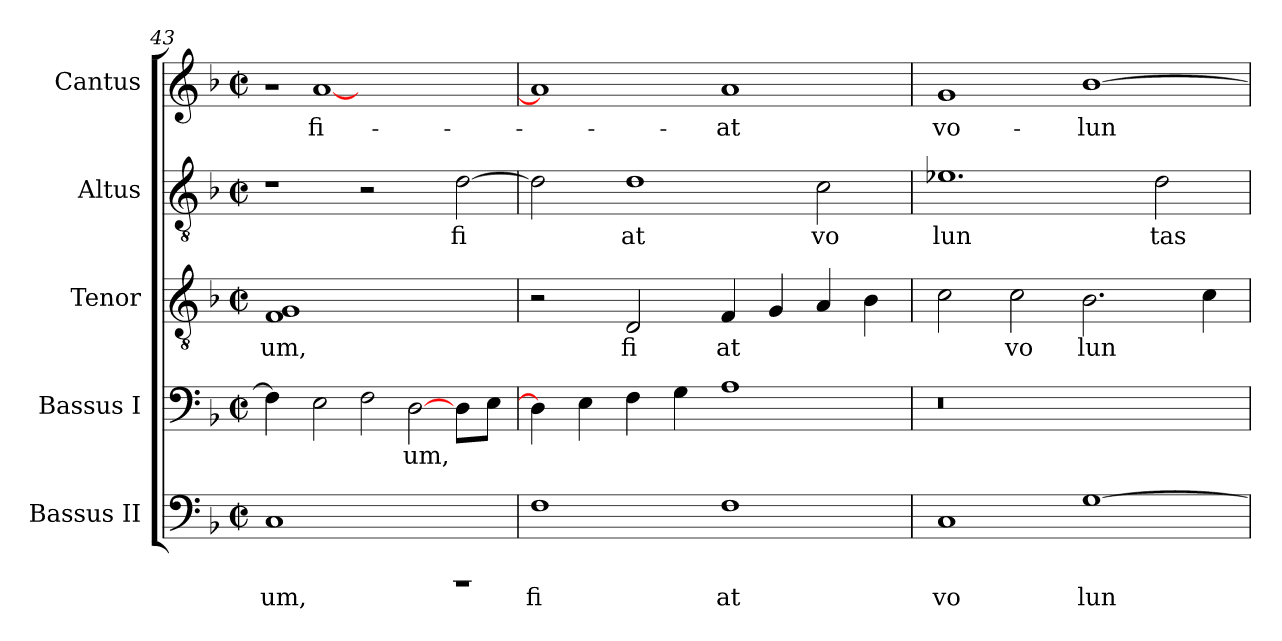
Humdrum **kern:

**kern	**text	**kern	**text	**kern	**text	**kern	**text	**kern	**text
*part5	*part5	*part4	*part4	*part3	*part3	*part2	*part2	*part1	*part1
*staff5	*staff5	*staff4	*staff4	*staff3	*staff3	*staff2	*staff2	*staff1	*staff1
*I"Bassus II	*	*I"Bassus I	*	*I"Tenor	*	*I"Altus	*	*I"Cantus	*
*clefF4	*	*clefF4	*	*clefGv2	*	*clefGv2	*	*clefG2	*
*k[b-]	*	*k[b-]	*	*k[b-]	*	*k[b-]	*	*k[b-]	*
*F:	*	*F:	*	*F:	*	*F:	*	*F:	*
*M2/2	*	*M2/2	*	*M2/2	*	*M2/2	*	*M2/2	*
*met(c|)	*	*met(c|)	*	*met(c|)	*	*met(c|)	*	*met(c|)	*
=43	=43	=43	=43	=43	=43	=43	=43	=43	=43
!	!LO:LY:b:cj	!	!	!LO:N:vis=1	!LO:LY:b:cj	!LO:N:vis=1	!	!LO:N:vis=1	!
1C	um,	4F\]	.	4G 4F	um,	2r	.	4ra	.
!	!	!LO:N:vis=2	!	!	!	!	!	!LO:N:vis=1	!LO:LY:b:cj
.	.	4E\	.	1ryy	.	.	.	[<4a	fi-
!	!	!LO:N:vis=2	!	!	!	!	!	!	!
.	.	4F\	.	.	.	2r	.	2.ryy	.
!	!	!LO:N:vis=2	!LO:LY:b	!	!	!	!	!	!
.	.	[>4D\	-um,	.	.	.	.	.	.
!LO:N:vis=1	!	!	!	!	!	!LO:N:vis=2	!LO:LY:b:cj	!	!
4rEEE	.	8D\L	.	.	.	[>4d\	fi	.	.
.	.	8E\J	.	.	.	.	.	.	.
=44	=44	=44	=44	=44	=44	=44	=44	=44	=44
!	!LO:LY:b:cj	!	!	!	!	!	!	!	!
1F	fi	4D\]	.	2r	.	2d\]	.	1a]	.
.	.	4E\	.	.	.	.	.	.	.
!	!	!	!	!	!LO:LY:b:cj	!	!LO:LY:b:cj	!	!
.	.	4F\	.	2D/	fi	1d	at	.	.
.	.	4G\	.	.	.	.	.	.	.
!	!LO:LY:b:cj	!	!	!	!LO:LY:b:cj	!	!	!	!LO:LY:b:cj
1F	at	1A	.	4F/	at	.	.	1a	-at
.	.	.	.	4G/	.	.	.	.	.
!	!	!	!	!	!	!	!LO:LY:b:cj	!	!
.	.	.	.	4A/	.	2c\	vo	.	.
.	.	.	.	4B-\	.	.	.	.	.
=45	=45	=45	=45	=45	=45	=45	=45	=45	=45
!	!LO:LY:b:cj	!	!	!	!	!	!LO:LY:b:cj	!	!LO:LY:b:cj
1C	vo	0r	.	2c\	.	1.e-X	lun	1g	vo-
!	!	!	!	!	!LO:LY:b:cj	!	!	!	!
.	.	.	.	2c\	vo	.	.	.	.
!	!LO:LY:b:cj	!	!	!	!LO:LY:b	!	!	!	!LO:LY:b:cj
[>1G	lun	.	.	2.B-\	lun	.	.	[<1b-	-lun-
!	!	!	!	!	!	!	!LO:LY:b:cj	!	!
.	.	.	.	.	.	2d\	tas	.	.
.	.	.	.	4c\	.	.	.	.	.
=	=	=	=	=	=	=	=	=	=
*-	*-	*-	*-	*-	*-	*-	*-	*-	*-
